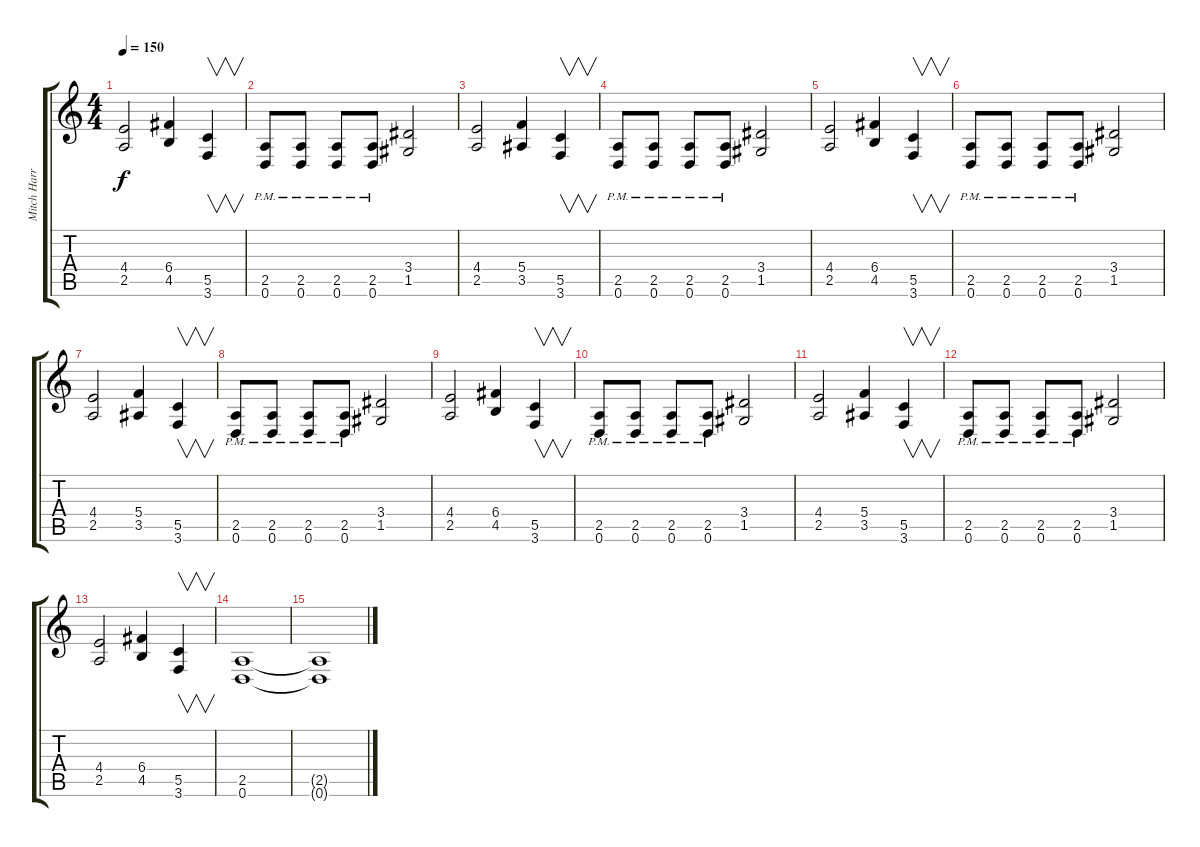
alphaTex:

\track ("Mitch Harris" "Mitch Harr") {instrument distortionguitar}
\staff {score tabs}
\tuning (D4 A3 F3 C3 G2 D2) {hide}
\ts (4 4)
\tempo 150
\clef g2
\ks c
(4.4 2.5).2{dy f} (6.4 4.5).4 (5.5 3.6).4{v} |
(2.5{pm} 0.6{pm}).8 (2.5{pm} 0.6{pm}).8 (2.5{pm} 0.6{pm}).8 (2.5{pm} 0.6{pm}).8 (3.4 1.5).2 |
(4.4 2.5).2 (5.4 3.5).4 (5.5 3.6).4{v} |
(2.5{pm} 0.6{pm}).8 (2.5{pm} 0.6{pm}).8 (2.5{pm} 0.6{pm}).8 (2.5{pm} 0.6{pm}).8 (3.4 1.5).2 |
(4.4 2.5).2 (6.4 4.5).4 (5.5 3.6).4{v} |
(2.5{pm} 0.6{pm}).8 (2.5{pm} 0.6{pm}).8 (2.5{pm} 0.6{pm}).8 (2.5{pm} 0.6{pm}).8 (3.4 1.5).2 |
(4.4 2.5).2 (5.4 3.5).4 (5.5 3.6).4{v} |
(2.5{pm} 0.6{pm}).8 (2.5{pm} 0.6{pm}).8 (2.5{pm} 0.6{pm}).8 (2.5{pm} 0.6{pm}).8 (3.4 1.5).2 |
(4.4 2.5).2 (6.4 4.5).4 (5.5 3.6).4{v} |
(2.5{pm} 0.6{pm}).8 (2.5{pm} 0.6{pm}).8 (2.5{pm} 0.6{pm}).8 (2.5{pm} 0.6{pm}).8 (3.4 1.5).2 |
(4.4 2.5).2 (5.4 3.5).4 (5.5 3.6).4{v} |
(2.5{pm} 0.6{pm}).8 (2.5{pm} 0.6{pm}).8 (2.5{pm} 0.6{pm}).8 (2.5{pm} 0.6{pm}).8 (3.4 1.5).2 |
(4.4 2.5).2 (6.4 4.5).4 (5.5 3.6).4{v} |
(2.5 0.6).1 |
(2.5{t} 0.6{t}).1
